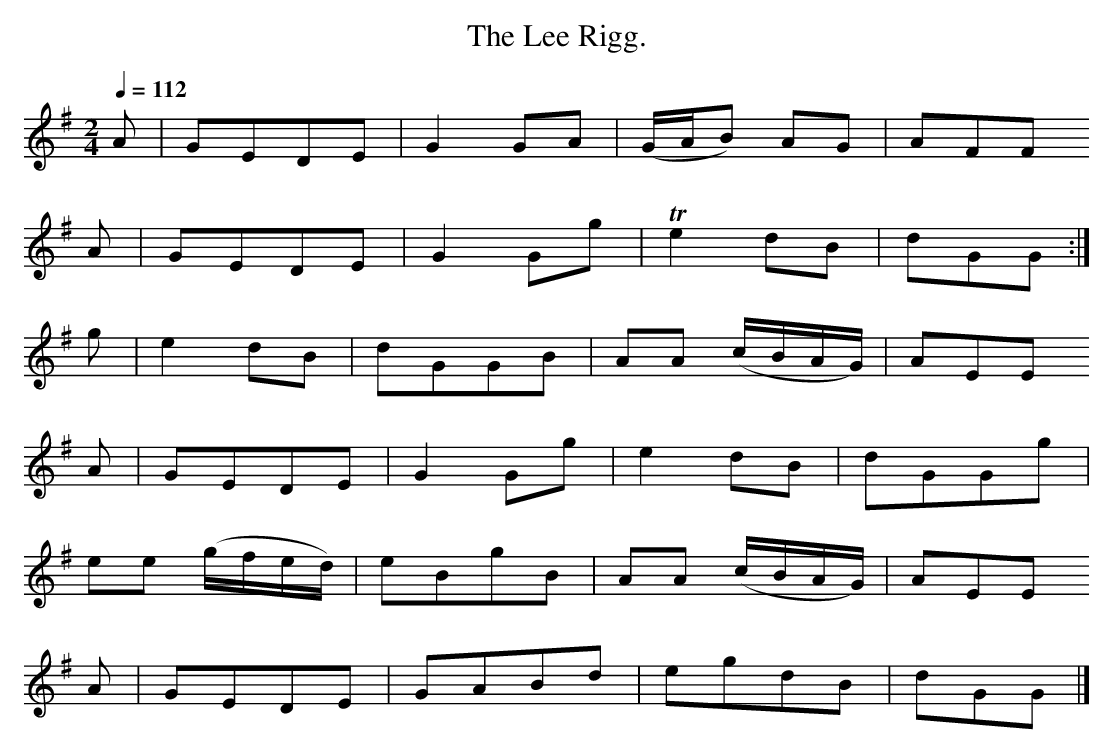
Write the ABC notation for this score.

X:1
T:The Lee Rigg.
M:2/4
L:1/8
Q:1/4=112
K:G
A | GEDE | G2GA | (G/A/B) AG | AFF
A | GEDE | G2Gg | Te2 dB | dGG :|
g | e2 dB | dGGB | AA (c/B/A/G/) | AEE
A | GEDE | G2Gg | e2 dB | dGGg |
 ee (g/f/e/d/) | eBgB | AA (c/B/A/G/) | AEE
A | GEDE | GABd | egdB | dGG |]
